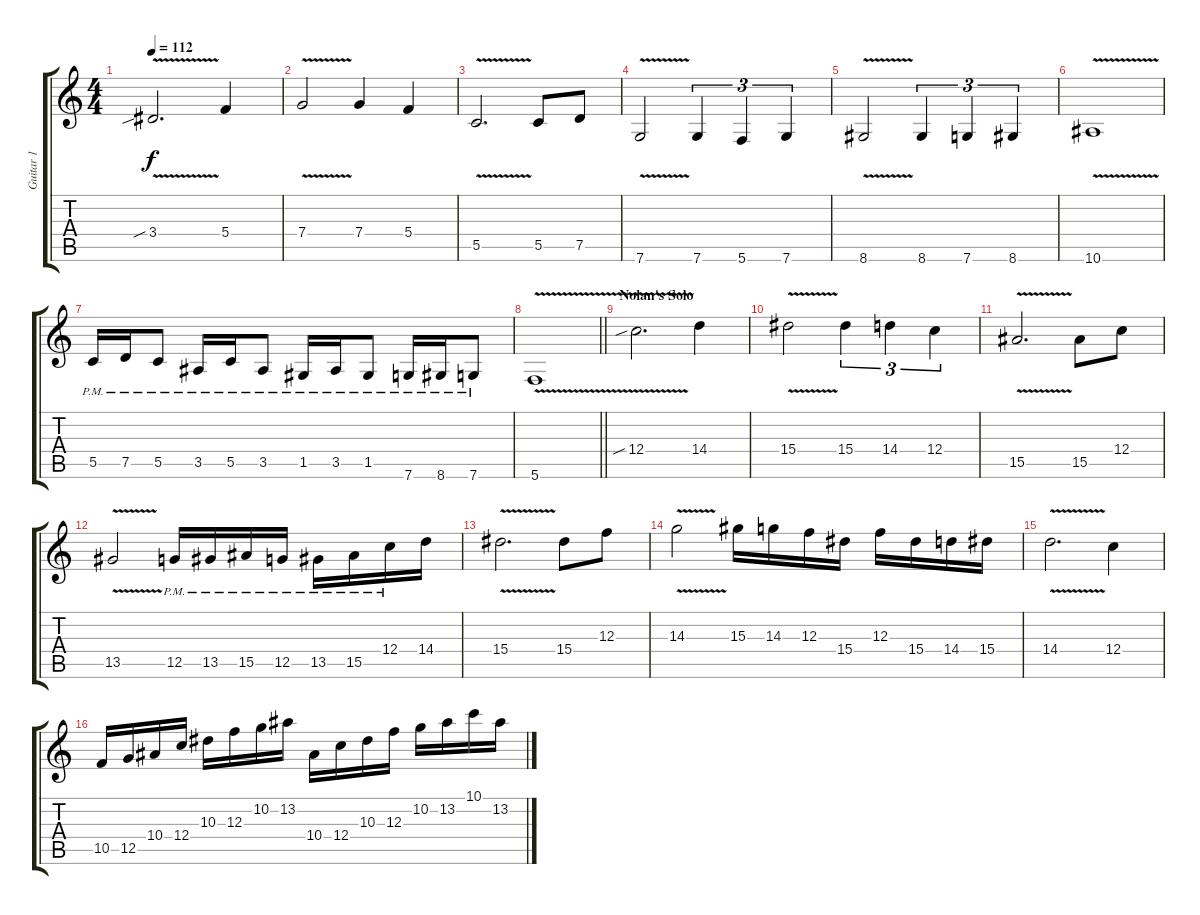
\track ("Guitar 1" "Guitar 1") {instrument overdrivenguitar}
\staff {score tabs}
\tuning (D4 A3 F3 C3 G2 C2) {hide}
\ts (4 4)
\tempo 112
\clef g2
\ks c
3.4{v sib}.2{d dy f} 5.4.4 |
7.4{v}.2 7.4.4 5.4.4 |
5.5{v}.2{d} 5.5.8 7.5.8 |
7.6{v}.2 7.6.4{tu (3 2)} 5.6.4{tu (3 2)} 7.6.4{tu (3 2)} |
8.6{v}.2 8.6.4{tu (3 2)} 7.6.4{tu (3 2)} 8.6.4{tu (3 2)} |
10.6{v}.1 |
5.5{pm}.16 7.5{pm}.16 5.5{pm}.8 3.5{pm}.16 5.5{pm}.16 3.5{pm}.8 1.5{pm}.16 3.5{pm}.16 1.5{pm}.8 7.6{pm}.16 8.6{pm}.16 7.6{pm}.8 |
\barLineRight lightlight
5.6{v}.1 |
\section ("" "Nolan's Solo")
12.4{v sib}.2{d} 14.4.4 |
15.4{v}.2 15.4.4{tu (3 2)} 14.4.4{tu (3 2)} 12.4.4{tu (3 2)} |
15.5{v}.2{d} 15.5.8 12.4.8 |
13.5{v}.2 12.5{pm}.16 13.5{pm}.16 15.5{pm}.16 12.5{pm}.16 13.5{pm}.16 15.5{pm}.16 12.4{pm}.16 14.4.16 |
15.4{v}.2{d} 15.4.8 12.3.8 |
14.3{v}.2 15.3.16 14.3.16 12.3.16 15.4.16 12.3.16 15.4.16 14.4.16 15.4.16 |
14.4{v}.2{d} 12.4.4 |
10.5.16 12.5.16 10.4.16 12.4.16 10.3.16 12.3.16 10.2.16 13.2.16 10.4.16 12.4.16 10.3.16 12.3.16 10.2.16 13.2.16 10.1.16 13.2.16
